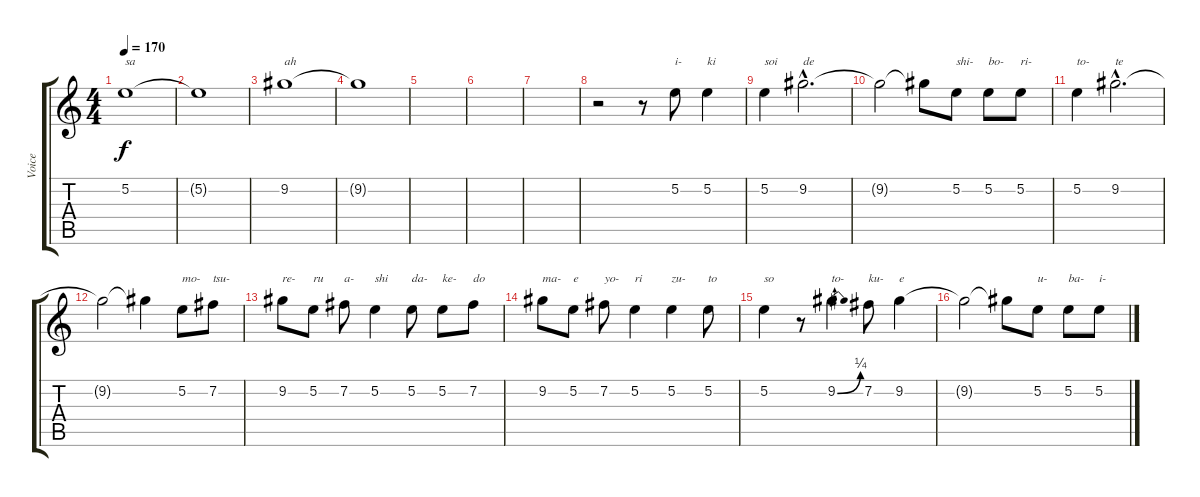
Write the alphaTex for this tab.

\track ("Voice" "Voice") {instrument contrabass}
\staff {score tabs}
\tuning (E4 B3 G3 D3 A2 E2) {hide}
\ts (4 4)
\tempo 170
\clef g2
\ks c
5.2.1{txt "sa" dy f} |
5.2{t}.1 |
9.2.1{txt "ah"} |
9.2{t}.1 |
|
|
|
r.2 r.8 5.2.8{txt "i-"} 5.2.4{txt "ki"} |
5.2.4{txt "soi"} 9.2{hac}.2{d txt "de"} |
9.2{t}.2 9.2{t}.8 5.2.8{txt "shi-"} 5.2.8{txt "bo-"} 5.2.8{txt "ri-"} |
5.2.4{txt "to-"} 9.2{hac}.2{d txt "te"} |
9.2{t}.2 9.2{t}.4 5.2.8{txt "mo-"} 7.2.8{txt "tsu-"} |
9.2.8{txt "re-"} 5.2.8{txt "ru"} 7.2.8{txt "a-"} 5.2.4{txt "shi"} 5.2.8{txt "da-"} 5.2.8{txt "ke-"} 7.2.8{txt "do"} |
9.2.8{txt "ma-"} 5.2.8{txt "e"} 7.2.8{txt "yo-"} 5.2.4{txt "ri"} 5.2.4{txt "zu-"} 5.2.8{txt "to"} |
5.2.4{txt "so"} r.8 9.2{be (bend 0 0 60 1)}.4{txt "to-"} 7.2.8{txt "ku-"} 9.2.4{txt "e"} |
9.2{t}.2 9.2{t}.8 5.2.8{txt "u-"} 5.2.8{txt "ba-"} 5.2.8{txt "i-"}
